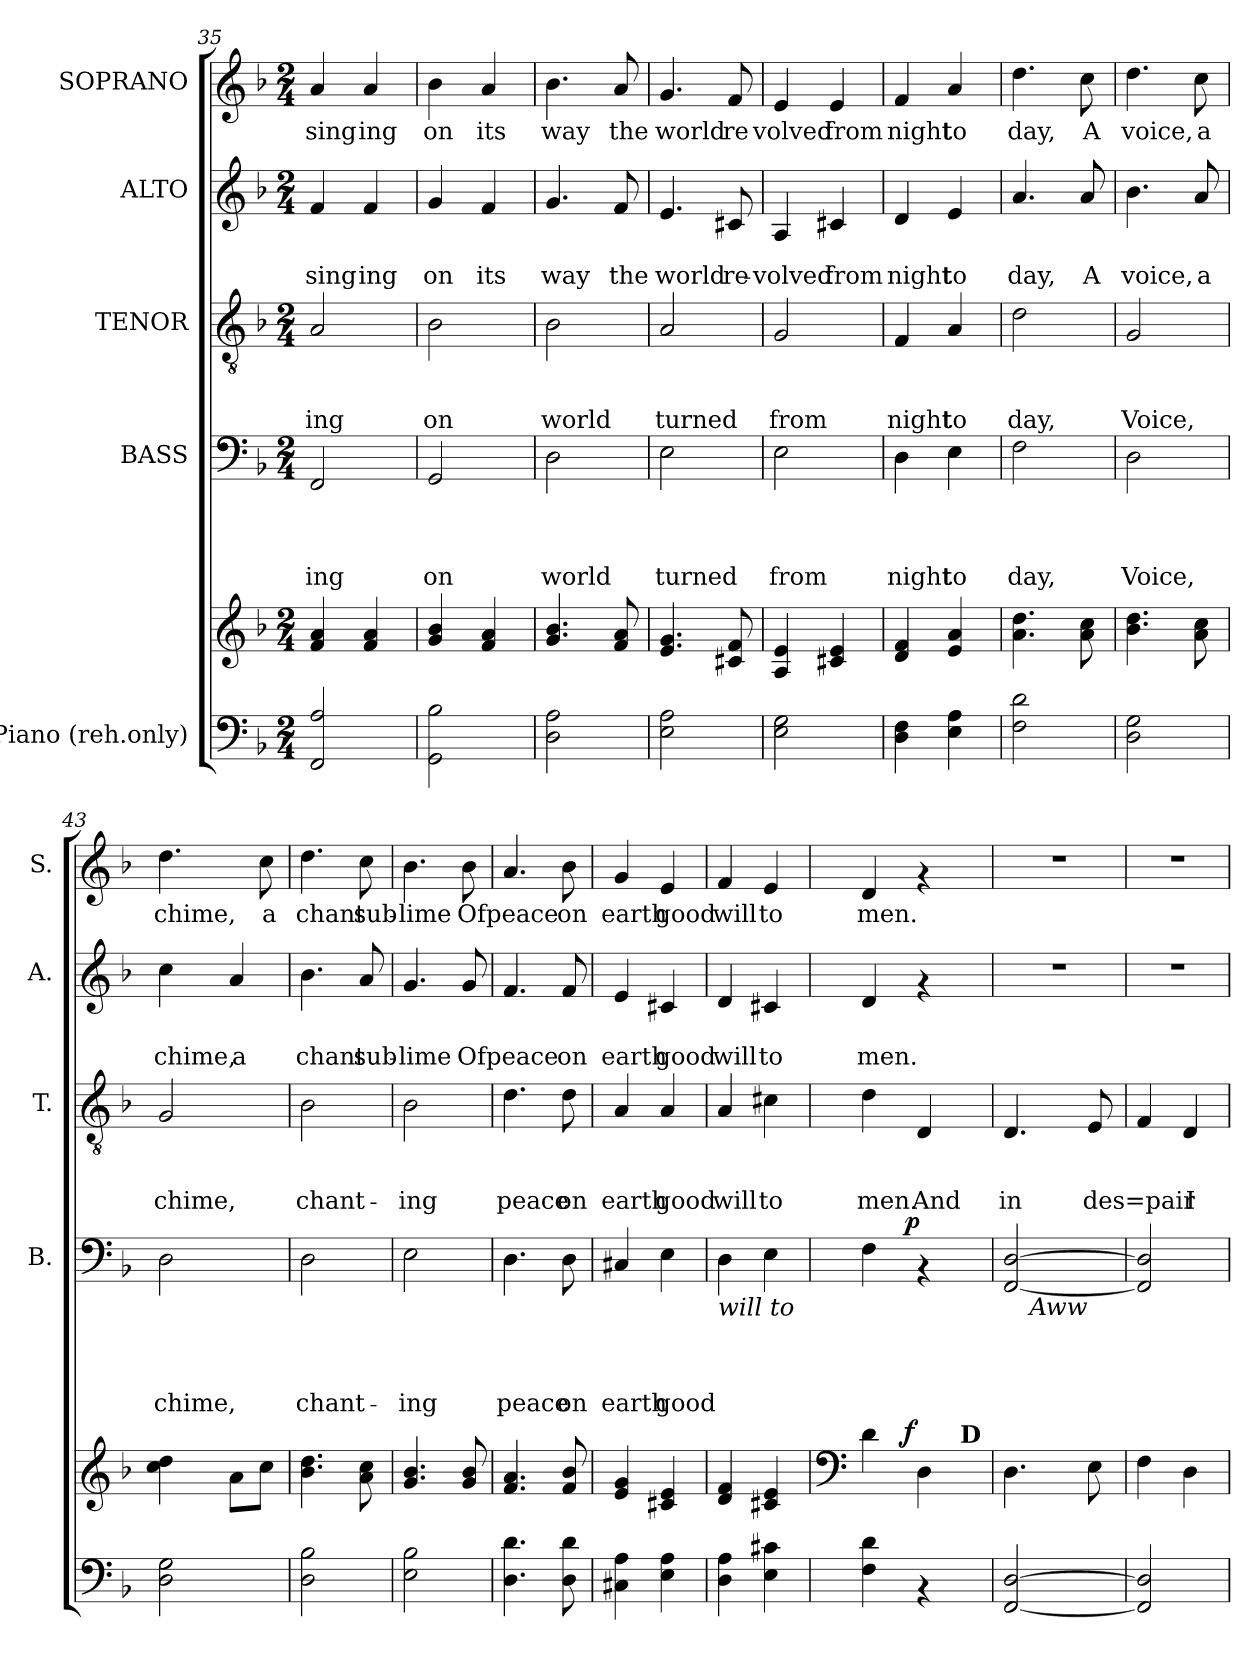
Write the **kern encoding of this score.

**kern	**kern	**dynam	**kern	**text	**text	**text	**text	**dynam	**kern	**text	**text	**text	**kern	**text	**text	**kern	**text
*part5	*part5	*part5	*part4	*part4	*part4	*part4	*part4	*part4	*part3	*part3	*part3	*part3	*part2	*part2	*part2	*part1	*part1
*staff6	*staff5	*staff5/6	*staff4	*staff4	*staff4	*staff4	*staff4	*staff4	*staff3	*staff3	*staff3	*staff3	*staff2	*staff2	*staff2	*staff1	*staff1
*I"Piano (reh.only)	*	*	*I"BASS	*	*	*	*	*	*I"TENOR	*	*	*	*I"ALTO	*	*	*I"SOPRANO	*
*	*	*	*I'B.	*	*	*	*	*	*I'T.	*	*	*	*I'A.	*	*	*I'S.	*
*clefF4	*clefG2	*	*clefF4	*	*	*	*	*	*clefGv2	*	*	*	*clefG2	*	*	*clefG2	*
*k[b-]	*k[b-]	*	*k[b-]	*	*	*	*	*	*k[b-]	*	*	*	*k[b-]	*	*	*k[b-]	*
*F:	*F:	*	*F:	*	*	*	*	*	*F:	*	*	*	*F:	*	*	*F:	*
*M2/4	*M2/4	*	*M2/4	*	*	*	*	*	*M2/4	*	*	*	*M2/4	*	*	*M2/4	*
=35	=35	=35	=35	=35	=35	=35	=35	=35	=35	=35	=35	=35	=35	=35	=35	=35	=35
!	!	!	!	!	!	!	!LO:LY:b	!	!	!	!	!LO:LY:b	!	!	!LO:LY:b	!	!LO:LY:b
2FF/ 2A/	4f/ 4a/	.	2FF/	.	.	.	-ing	.	2A/	.	.	-ing	4f/	.	sing	4a/	sing
!	!	!	!	!	!	!	!	!	!	!	!	!	!	!	!LO:LY:b	!	!LO:LY:b
.	4f/ 4a/	.	.	.	.	.	.	.	.	.	.	.	4f/	.	ing	4a/	ing
=36	=36	=36	=36	=36	=36	=36	=36	=36	=36	=36	=36	=36	=36	=36	=36	=36	=36
!	!	!	!	!	!	!	!LO:LY:b	!	!	!	!	!LO:LY:b	!	!	!LO:LY:b	!	!LO:LY:b
2GG\ 2B-\	4g/ 4b-/	.	2GG/	.	.	.	on	.	2B-\	.	.	on	4g/	.	on	4b-\	on
!	!	!	!	!	!	!	!	!	!	!	!	!	!	!	!LO:LY:b	!	!LO:LY:b
.	4f/ 4a/	.	.	.	.	.	.	.	.	.	.	.	4f/	.	its	4a/	its
=37	=37	=37	=37	=37	=37	=37	=37	=37	=37	=37	=37	=37	=37	=37	=37	=37	=37
!	!	!	!	!	!	!	!LO:LY:b	!	!	!	!	!LO:LY:b	!	!	!LO:LY:b	!	!LO:LY:b
2D\ 2A\	4.g/ 4.b-/	.	2D\	.	.	.	world	.	2B-\	.	.	world	4.g/	.	way	4.b-\	way
!	!	!	!	!	!	!	!	!	!	!	!	!	!	!	!LO:LY:b	!	!LO:LY:b
.	8f/ 8a/	.	.	.	.	.	.	.	.	.	.	.	8f/	.	the	8a/	the
=38	=38	=38	=38	=38	=38	=38	=38	=38	=38	=38	=38	=38	=38	=38	=38	=38	=38
!	!	!	!	!	!	!	!LO:LY:b	!	!	!	!	!LO:LY:b	!	!	!LO:LY:b	!	!LO:LY:b
2E\ 2A\	4.e/ 4.g/	.	2E\	.	.	.	turned	.	2A/	.	.	turned	4.e/	.	world	4.g/	world
!	!	!	!	!	!	!	!	!	!	!	!	!	!	!	!LO:LY:b	!	!LO:LY:b
.	8c#X/ 8f/	.	.	.	.	.	.	.	.	.	.	.	8c#X/	.	re-	8f/	re
=39	=39	=39	=39	=39	=39	=39	=39	=39	=39	=39	=39	=39	=39	=39	=39	=39	=39
!	!	!	!	!	!	!	!LO:LY:b	!	!	!	!	!LO:LY:b	!	!	!LO:LY:b	!	!LO:LY:b
2E\ 2G\	4A/ 4e/	.	2E\	.	.	.	from	.	2G/	.	.	from	4A/	.	-volved	4e/	volved
!	!	!	!	!	!	!	!	!	!	!	!	!	!	!	!LO:LY:b	!	!LO:LY:b
.	4c#X/ 4e/	.	.	.	.	.	.	.	.	.	.	.	4c#X/	.	from	4e/	from
=40	=40	=40	=40	=40	=40	=40	=40	=40	=40	=40	=40	=40	=40	=40	=40	=40	=40
!	!	!	!	!	!	!	!LO:LY:b	!	!	!	!	!LO:LY:b	!	!	!LO:LY:b	!	!LO:LY:b
4D\ 4F\	4d/ 4f/	.	4D\	.	.	.	night	.	4F/	.	.	night	4d/	.	night	4f/	night
!	!	!	!	!	!	!	!LO:LY:b	!	!	!	!	!LO:LY:b	!	!	!LO:LY:b	!	!LO:LY:b
4E\ 4A\	4e/ 4a/	.	4E\	.	.	.	to	.	4A/	.	.	to	4e/	.	to	4a/	to
=41	=41	=41	=41	=41	=41	=41	=41	=41	=41	=41	=41	=41	=41	=41	=41	=41	=41
!	!	!	!	!	!	!	!LO:LY:b	!	!	!	!	!LO:LY:b	!	!	!LO:LY:b	!	!LO:LY:b
2F\ 2d\	4.a\ 4.dd\	.	2F\	.	.	.	day,	.	2d\	.	.	day,	4.a/	.	day,	4.dd\	day,
!	!	!	!	!	!	!	!	!	!	!	!	!	!	!	!LO:LY:b	!	!LO:LY:b
.	8a\ 8cc\	.	.	.	.	.	.	.	.	.	.	.	8a/	.	A	8cc\	A
=42	=42	=42	=42	=42	=42	=42	=42	=42	=42	=42	=42	=42	=42	=42	=42	=42	=42
!	!	!	!	!	!	!	!LO:LY:b	!	!	!	!	!LO:LY:b	!	!	!LO:LY:b	!	!LO:LY:b
2D\ 2G\	4.b-\ 4.dd\	.	2D\	.	.	.	Voice,	.	2G/	.	.	Voice,	4.b-\	.	voice,	4.dd\	voice,
!	!	!	!	!	!	!	!	!	!	!	!	!	!	!	!LO:LY:b	!	!LO:LY:b
.	8a\ 8cc\	.	.	.	.	.	.	.	.	.	.	.	8a/	.	a	8cc\	a
=43	=43	=43	=43	=43	=43	=43	=43	=43	=43	=43	=43	=43	=43	=43	=43	=43	=43
!	!	!	!	!	!	!	!LO:LY:b	!	!	!	!	!LO:LY:b	!	!	!LO:LY:b	!	!LO:LY:b
2D\ 2G\	4cc\ 4dd\	.	2D\	.	.	.	chime,	.	2G/	.	.	chime,	4cc\	.	chime,	4.dd\	chime,
!	!	!	!	!	!	!	!	!	!	!	!	!	!	!	!LO:LY:b	!	!
.	8a\L	.	.	.	.	.	.	.	.	.	.	.	4a/	.	a	.	.
!	!	!	!	!	!	!	!	!	!	!	!	!	!	!	!	!	!LO:LY:b
.	8cc\J	.	.	.	.	.	.	.	.	.	.	.	.	.	.	8cc\	a
=44	=44	=44	=44	=44	=44	=44	=44	=44	=44	=44	=44	=44	=44	=44	=44	=44	=44
!	!	!	!	!	!	!	!LO:LY:b	!	!	!	!	!LO:LY:b	!	!	!LO:LY:b	!	!LO:LY:b
2D\ 2B-\	4.b-\ 4.dd\	.	2D\	.	.	.	chant-	.	2B-\	.	.	chant-	4.b-\	.	chant	4.dd\	chant
!	!	!	!	!	!	!	!	!	!	!	!	!	!	!	!LO:LY:b	!	!LO:LY:b
.	8a\ 8cc\	.	.	.	.	.	.	.	.	.	.	.	8a/	.	sub-	8cc\	sub-
=45	=45	=45	=45	=45	=45	=45	=45	=45	=45	=45	=45	=45	=45	=45	=45	=45	=45
!	!	!	!	!	!	!	!LO:LY:b	!	!	!	!	!LO:LY:b	!	!	!LO:LY:b	!	!LO:LY:b
2E\ 2B-\	4.g/ 4.b-/	.	2E\	.	.	.	-ing	.	2B-\	.	.	-ing	4.g/	.	-lime	4.b-\	-lime
!	!	!	!	!	!	!	!	!	!	!	!	!	!	!	!LO:LY:b	!	!LO:LY:b
.	8g/ 8b-/	.	.	.	.	.	.	.	.	.	.	.	8g/	.	Ofpeace	8b-\	Ofpeace
=46	=46	=46	=46	=46	=46	=46	=46	=46	=46	=46	=46	=46	=46	=46	=46	=46	=46
!	!	!	!	!	!	!	!LO:LY:b	!	!	!	!	!LO:LY:b	!	!	!	!	!
4.D\ 4.d\	4.f/ 4.a/	.	4.D\	.	.	.	peace	.	4.d\	.	.	peace	4.f/	.	.	4.a/	.
!	!	!	!	!	!	!	!LO:LY:b	!	!	!	!	!LO:LY:b	!	!	!LO:LY:b	!	!LO:LY:b
8D\ 8d\	8f/ 8b-/	.	8D\	.	.	.	on	.	8d\	.	.	on	8f/	.	on	8b-\	on
=47	=47	=47	=47	=47	=47	=47	=47	=47	=47	=47	=47	=47	=47	=47	=47	=47	=47
!	!	!	!	!	!	!	!LO:LY:b	!	!	!	!	!LO:LY:b	!	!	!LO:LY:b	!	!LO:LY:b
4C#X\ 4A\	4e/ 4g/	.	4C#X/	.	.	.	earth	.	4A/	.	.	earth	4e/	.	earth	4g/	earth
!	!	!	!	!	!	!	!LO:LY:b	!	!	!	!	!LO:LY:b	!	!	!LO:LY:b	!	!LO:LY:b
4E\ 4A\	4c#X/ 4e/	.	4E\	.	.	.	good	.	4A/	.	.	good	4c#X/	.	good	4e/	good
!!LO:PB:g=z
=48	=48	=48	=48	=48	=48	=48	=48	=48	=48	=48	=48	=48	=48	=48	=48	=48	=48
!	!	!	!LO:TX:b:i:t=will to	!	!	!	!	!	!	!	!	!	!	!	!	!	!
!	!	!	!	!	!	!	!	!	!	!	!	!LO:LY:b	!	!	!LO:LY:b	!	!LO:LY:b
4D\ 4A\	4d/ 4f/	.	4D\	.	.	.	.	.	4A/	.	.	will	4d/	.	will	4f/	will
!	!	!	!	!	!	!	!	!	!	!	!	!LO:LY:b	!	!	!LO:LY:b	!	!LO:LY:b
4E\ 4c#X\	4c#X/ 4e/	.	4E\	.	.	.	.	.	4c#X\	.	.	to	4c#X/	.	to	4e/	to
=49	=49	=49	=49	=49	=49	=49	=49	=49	=49	=49	=49	=49	=49	=49	=49	=49	=49
*	*clefF4	*	*	*	*	*	*	*	*	*	*	*	*	*	*	*	*
!	!	!	!LO:TX:b:i:t=men.	!	!	!	!	!	!	!	!	!	!	!	!	!	!
!	!	!	!	!	!	!	!	!	!	!	!	!LO:LY:b	!	!	!LO:LY:b	!	!LO:LY:b
*	*^	*	*^	*	*	*	*	*	*	*	*	*	*	*	*	*	*
*	*	*^	*	*	*	*	*	*	*	*	*	*	*	*	*	*	*	*	*
4F\ 4d\	4d\	8..ryy	4ryy	.	4F\	8..ryy	.	.	.	.	.	4d\	.	.	men.	4d/	.	men.-	4d/	men.
!	!	!	!	!LO:DY:a	!	!	!	!	!	!	!LO:DY:a	!	!	!	!	!	!	!	!	!
.	.	4ryy	.	f	.	4ryy	.	.	.	.	p	.	.	.	.	.	.	.	.	.
!	!	!	!	!	!	!	!	!	!	!	!	!	!	!	!LO:LY:b	!	!	!	!	!
4rAA	4D\	.	8ryy	.	4rAA	.	.	.	.	.	.	4D/	.	.	And	4rf	.	.	4rf	.
.	.	.	32ryy	.	.	.	.	.	.	.	.	.	.	.	.	.	.	.	.	.
!	!	!	!LO:TX:a:B:t=D	!	!	!	!	!	!	!	!	!	!	!	!	!	!	!	!	!
.	.	.	16.ryy	.	.	.	.	.	.	.	.	.	.	.	.	.	.	.	.	.
.	.	32ryy	.	.	.	32ryy	.	.	.	.	.	.	.	.	.	.	.	.	.	.
=50	=50	=50	=50	=50	=50	=50	=50	=50	=50	=50	=50	=50	=50	=50	=50	=50	=50	=50	=50	=50
!	!	!	!	!	!	!	!	!	!	!	!	!	!	!	!LO:LY:b	!	!	!	!	!
*	*v	*v	*v	*	*	*	*	*	*	*	*	*	*	*	*	*	*	*	*	*
[<2FF/ [>2D/	4.D\	.	[<2FF/ [>2D/	16.ryy	.	.	.	.	.	4.D/	.	.	in	2r	.	.	2r	.
!	!	!	!	!LO:TX:b:i:t=Aww	!	!	!	!	!	!	!	!	!	!	!	!	!	!
.	.	.	.	4ryy	.	.	.	.	.	.	.	.	.	.	.	.	.	.
.	.	.	.	8ryy	.	.	.	.	.	.	.	.	.	.	.	.	.	.
!	!	!	!	!	!	!	!	!	!	!	!	!	!LO:LY:b	!	!	!	!	!
.	8E\	.	.	.	.	.	.	.	.	8E/	.	.	des=pair	.	.	.	.	.
.	.	.	.	32ryy	.	.	.	.	.	.	.	.	.	.	.	.	.	.
*	*	*	*v	*v	*	*	*	*	*	*	*	*	*	*	*	*	*	*
=51	=51	=51	=51	=51	=51	=51	=51	=51	=51	=51	=51	=51	=51	=51	=51	=51	=51
2FF/] 2D/]	4F\	.	2FF/] 2D/]	.	.	.	.	.	4F/	.	.	.	2r	.	.	2r	.
!	!	!	!	!	!	!	!	!	!	!	!	!LO:LY:b	!	!	!	!	!
.	4D\	.	.	.	.	.	.	.	4D/	.	.	I	.	.	.	.	.
=	=	=	=	=	=	=	=	=	=	=	=	=	=	=	=	=	=
*-	*-	*-	*-	*-	*-	*-	*-	*-	*-	*-	*-	*-	*-	*-	*-	*-	*-
